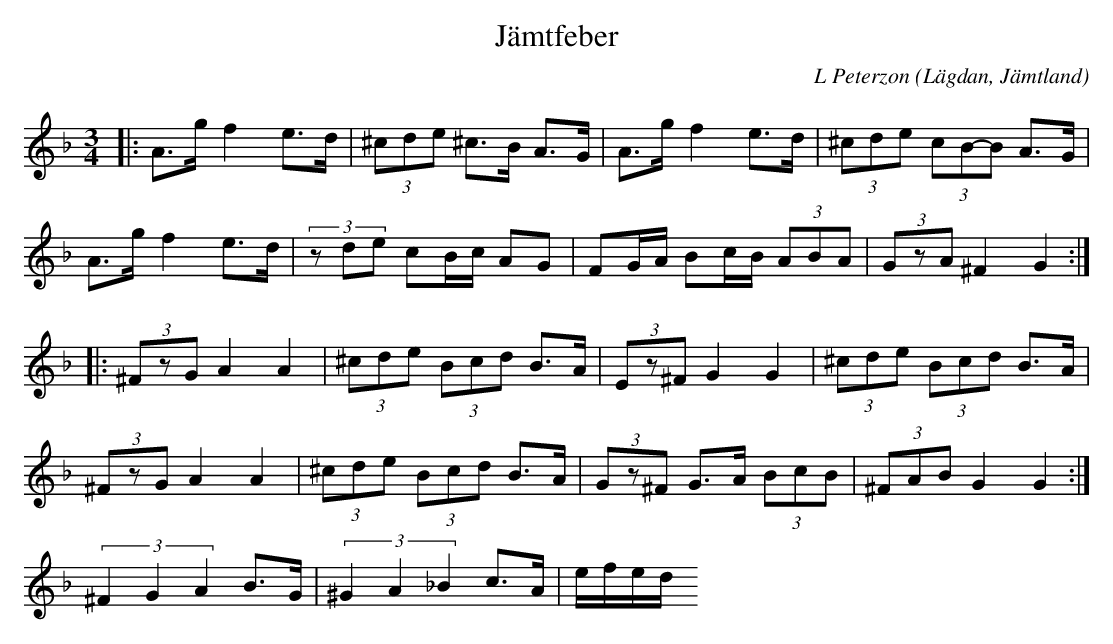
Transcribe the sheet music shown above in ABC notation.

X:1
T:Jämtfeber
C: L Peterzon
O:Lägdan, Jämtland
M:3/4
L:1/8
K:Dm
|: A>g f2 e>d|(3^cde ^c>B A>G|A>g f2 e>d|(3^cde (3cB-B A>G|
A>g f2 e>d|(3zde cB/c/ AG|FG/A/ Bc/B/ (3ABA|(3GzA ^F2 G2:|
|:(3^FzG A2 A2|(3^cde (3Bcd B>A|(3Ez^F G2 G2|(3^cde (3Bcd B>A|
(3^FzG A2 A2|(3^cde (3Bcd B>A| (3Gz^F G>A (3BcB|(3^FAB G2 G2:|
(3^F2G2A2 B>G|(3^G2A2_B2 c>A|e/f/e/d/
